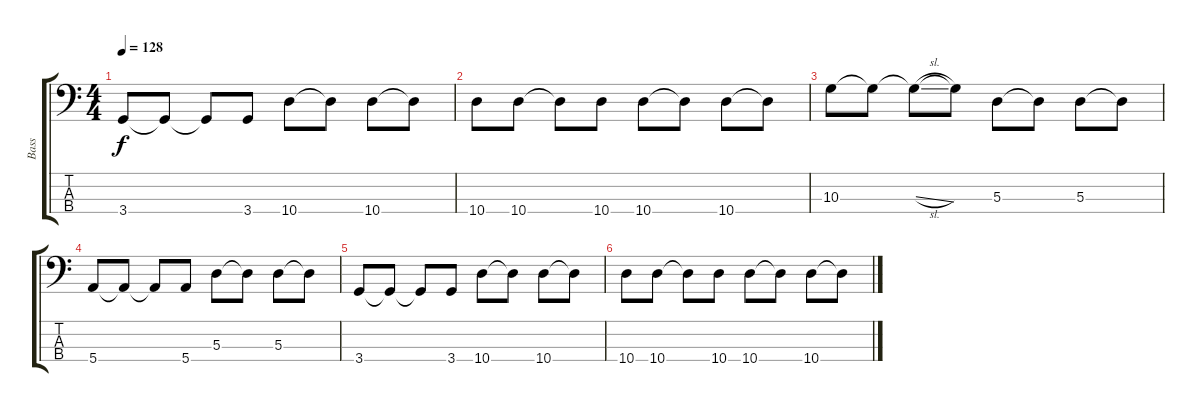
\track ("Bass" "Bass") {instrument electricbassfinger}
\staff {score tabs}
\tuning (G2 D2 A1 E1) {hide}
\ts (4 4)
\tempo 128
\clef f4
\ks c
3.4.8{dy f} 3.4{t}.8 3.4{t}.8 3.4.8 10.4.8 10.4{t}.8 10.4.8 10.4{t}.8 |
10.4.8 10.4.8 10.4{t}.8 10.4.8 10.4.8 10.4{t}.8 10.4.8 10.4{t}.8 |
10.3.8 10.3{t}.8 10.3{sl t}.8 10.3{t}.8 5.3.8 5.3{t}.8 5.3.8 5.3{t}.8 |
5.4.8 5.4{t}.8 5.4{t}.8 5.4.8 5.3.8 5.3{t}.8 5.3.8 5.3{t}.8 |
3.4.8 3.4{t}.8 3.4{t}.8 3.4.8 10.4.8 10.4{t}.8 10.4.8 10.4{t}.8 |
10.4.8 10.4.8 10.4{t}.8 10.4.8 10.4.8 10.4{t}.8 10.4.8 10.4{t}.8
